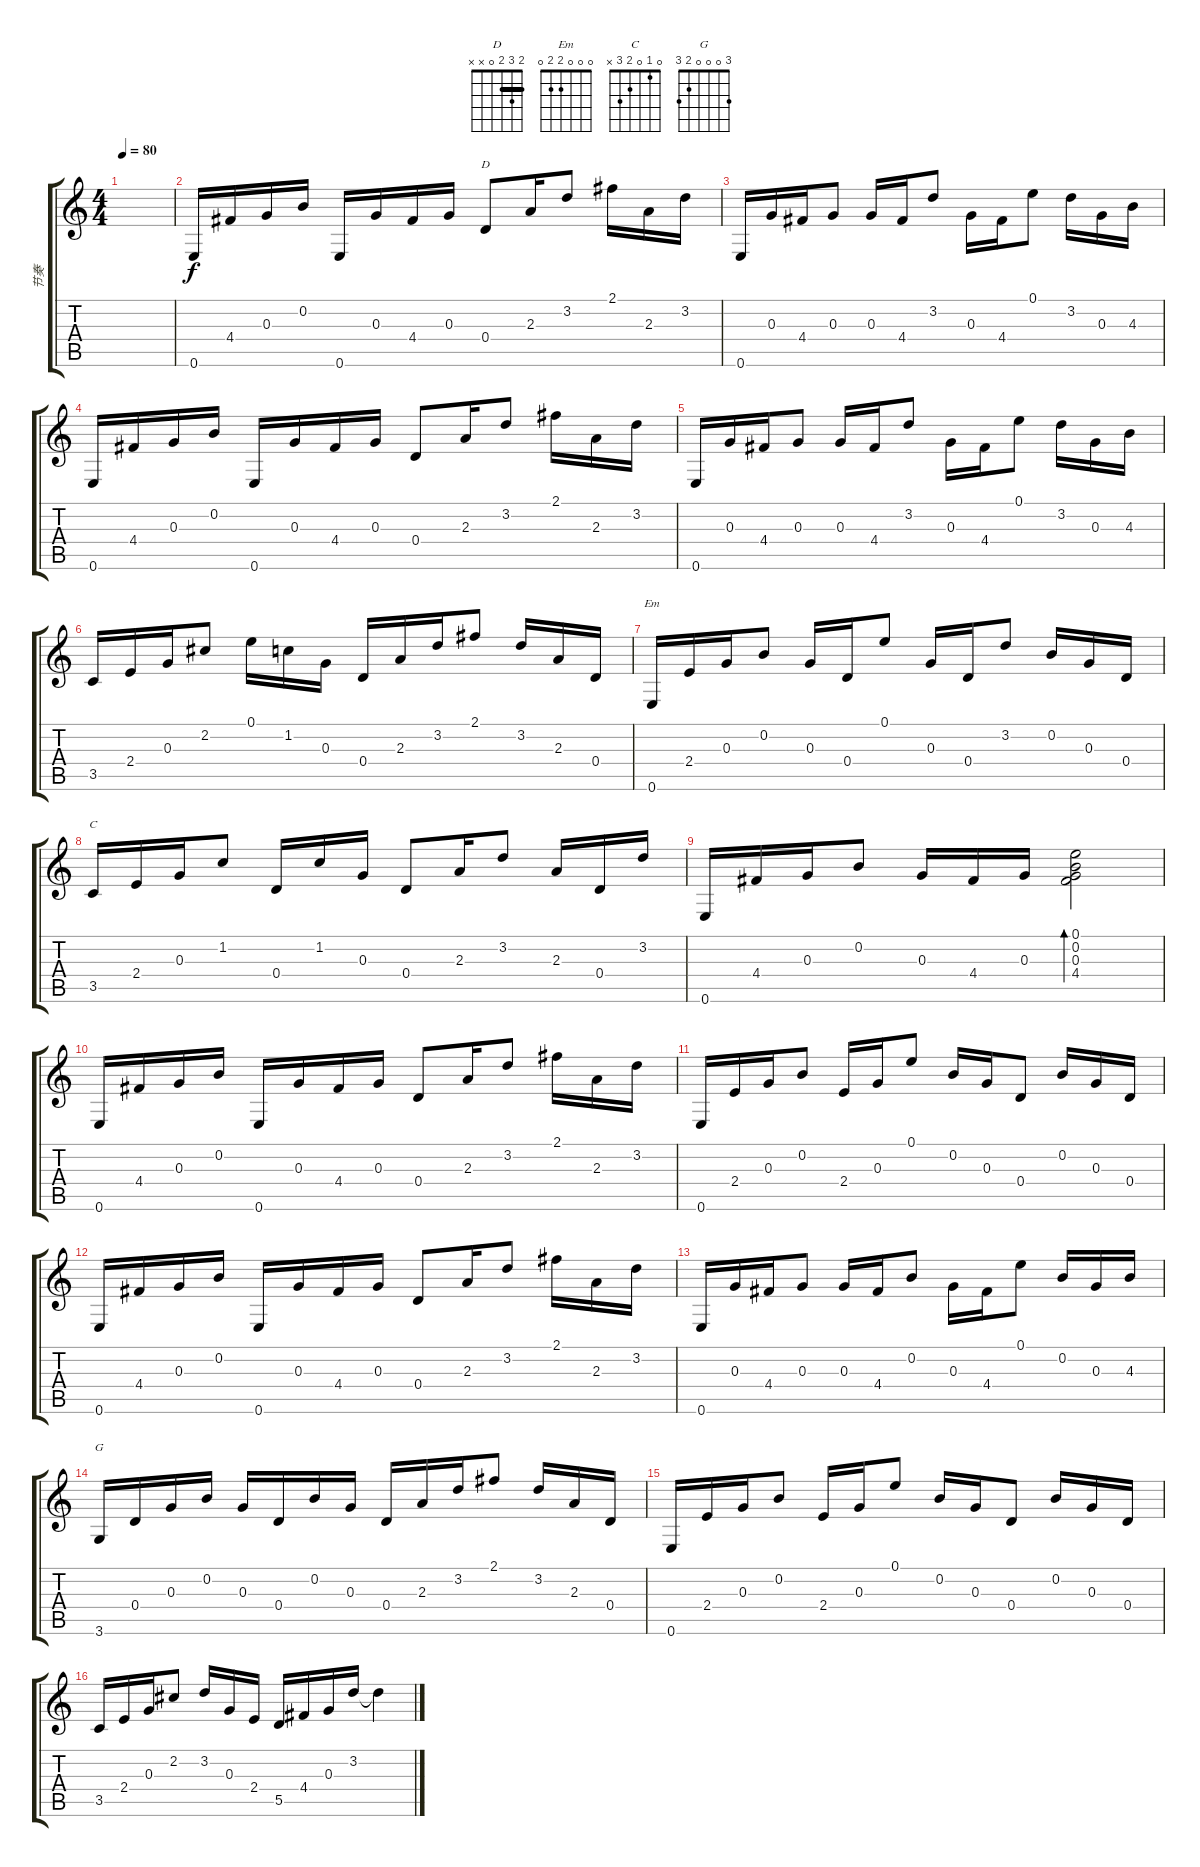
\track ("节奏 " "节奏 ") {instrument acousticguitarsteel}
\staff {score tabs}
\tuning (E4 B3 G3 D3 A2 E2) {hide}
\chord ("D" 2 3 2 0 x x) {barre 2}
\chord ("Em" 0 0 0 2 2 0)
\chord ("C" 0 1 0 2 3 x)
\chord ("G" 3 0 0 0 2 3)
\ts (4 4)
\tempo 80
\clef g2
\ks c
|
0.6.16 4.4.16 0.3.16 0.2.16 0.6.16 0.3.16 4.4.16 0.3.16 0.4.8{ch "D"} 2.3.16 3.2.8 2.1.16 2.3.16 3.2.16 |
0.6.16 0.3.16 4.4.16 0.3.8 0.3.16 4.4.16 3.2.8 0.3.16 4.4.16 0.1.8 3.2.16 0.3.16 4.3.16 |
0.6.16 4.4.16 0.3.16 0.2.16 0.6.16 0.3.16 4.4.16 0.3.16 0.4.8 2.3.16 3.2.8 2.1.16 2.3.16 3.2.16 |
0.6.16 0.3.16 4.4.16 0.3.8 0.3.16 4.4.16 3.2.8 0.3.16 4.4.16 0.1.8 3.2.16 0.3.16 4.3.16 |
3.5.16 2.4.16 0.3.16 2.2.8 0.1.16 1.2.16 0.3.16 0.4.16 2.3.16 3.2.16 2.1.8 3.2.16 2.3.16 0.4.16 |
0.6.16{ch "Em"} 2.4.16 0.3.16 0.2.8 0.3.16 0.4.16 0.1.8 0.3.16 0.4.16 3.2.8 0.2.16 0.3.16 0.4.16 |
3.5.16{ch "C"} 2.4.16 0.3.16 1.2.8 0.4.16 1.2.16 0.3.16 0.4.8 2.3.16 3.2.8 2.3.16 0.4.16 3.2.16 |
0.6.16 4.4.16 0.3.16 0.2.8 0.3.16 4.4.16 0.3.16 (0.1 0.2 0.3 4.4).2{bd 240} |
0.6.16 4.4.16 0.3.16 0.2.16 0.6.16 0.3.16 4.4.16 0.3.16 0.4.8 2.3.16 3.2.8 2.1.16 2.3.16 3.2.16 |
0.6.16 2.4.16 0.3.16 0.2.8 2.4.16 0.3.16 0.1.8 0.2.16 0.3.16 0.4.8 0.2.16 0.3.16 0.4.16 |
0.6.16 4.4.16 0.3.16 0.2.16 0.6.16 0.3.16 4.4.16 0.3.16 0.4.8 2.3.16 3.2.8 2.1.16 2.3.16 3.2.16 |
0.6.16 0.3.16 4.4.16 0.3.8 0.3.16 4.4.16 0.2.8 0.3.16 4.4.16 0.1.8 0.2.16 0.3.16 4.3.16 |
3.6.16{ch "G"} 0.4.16 0.3.16 0.2.16 0.3.16 0.4.16 0.2.16 0.3.16 0.4.16 2.3.16 3.2.16 2.1.8 3.2.16 2.3.16 0.4.16 |
0.6.16 2.4.16 0.3.16 0.2.8 2.4.16 0.3.16 0.1.8 0.2.16 0.3.16 0.4.8 0.2.16 0.3.16 0.4.16 |
3.5.16 2.4.16 0.3.16 2.2.8 3.2.16 0.3.16 2.4.16 5.5.16 4.4.16 0.3.16 3.2.16 3.2{t}.4
